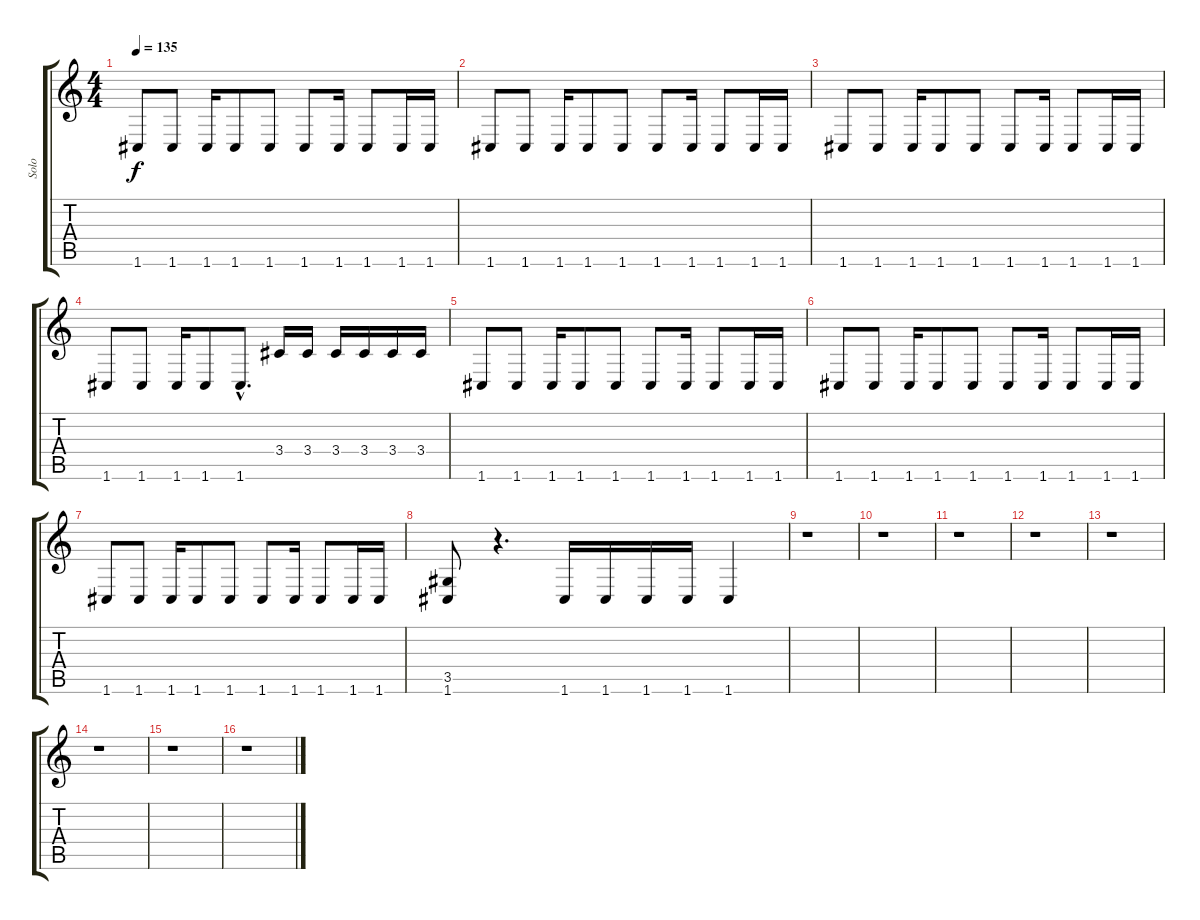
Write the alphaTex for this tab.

\track ("Solo" "Solo") {instrument overdrivenguitar}
\staff {score tabs}
\tuning (C4 G3 Eb3 Bb2 F2 C2) {hide}
\ts (4 4)
\tempo 135
\clef g2
\ks c
1.6.8{dy f} 1.6.8 1.6.16 1.6.8 1.6.8 1.6.8 1.6.16 1.6.8 1.6.16 1.6.16 |
1.6.8 1.6.8 1.6.16 1.6.8 1.6.8 1.6.8 1.6.16 1.6.8 1.6.16 1.6.16 |
1.6.8 1.6.8 1.6.16 1.6.8 1.6.8 1.6.8 1.6.16 1.6.8 1.6.16 1.6.16 |
1.6.8 1.6.8 1.6.16 1.6.8 1.6{hac}.8{d} 3.4.16 3.4.16 3.4.16 3.4.16 3.4.16 3.4.16 |
1.6.8 1.6.8 1.6.16 1.6.8 1.6.8 1.6.8 1.6.16 1.6.8 1.6.16 1.6.16 |
1.6.8 1.6.8 1.6.16 1.6.8 1.6.8 1.6.8 1.6.16 1.6.8 1.6.16 1.6.16 |
1.6.8 1.6.8 1.6.16 1.6.8 1.6.8 1.6.8 1.6.16 1.6.8 1.6.16 1.6.16 |
(3.5 1.6).8 r.4{d} 1.6.16 1.6.16 1.6.16 1.6.16 1.6.4 |
r.1 |
r.1 |
r.1 |
r.1 |
r.1 |
r.1 |
r.1 |
r.1
